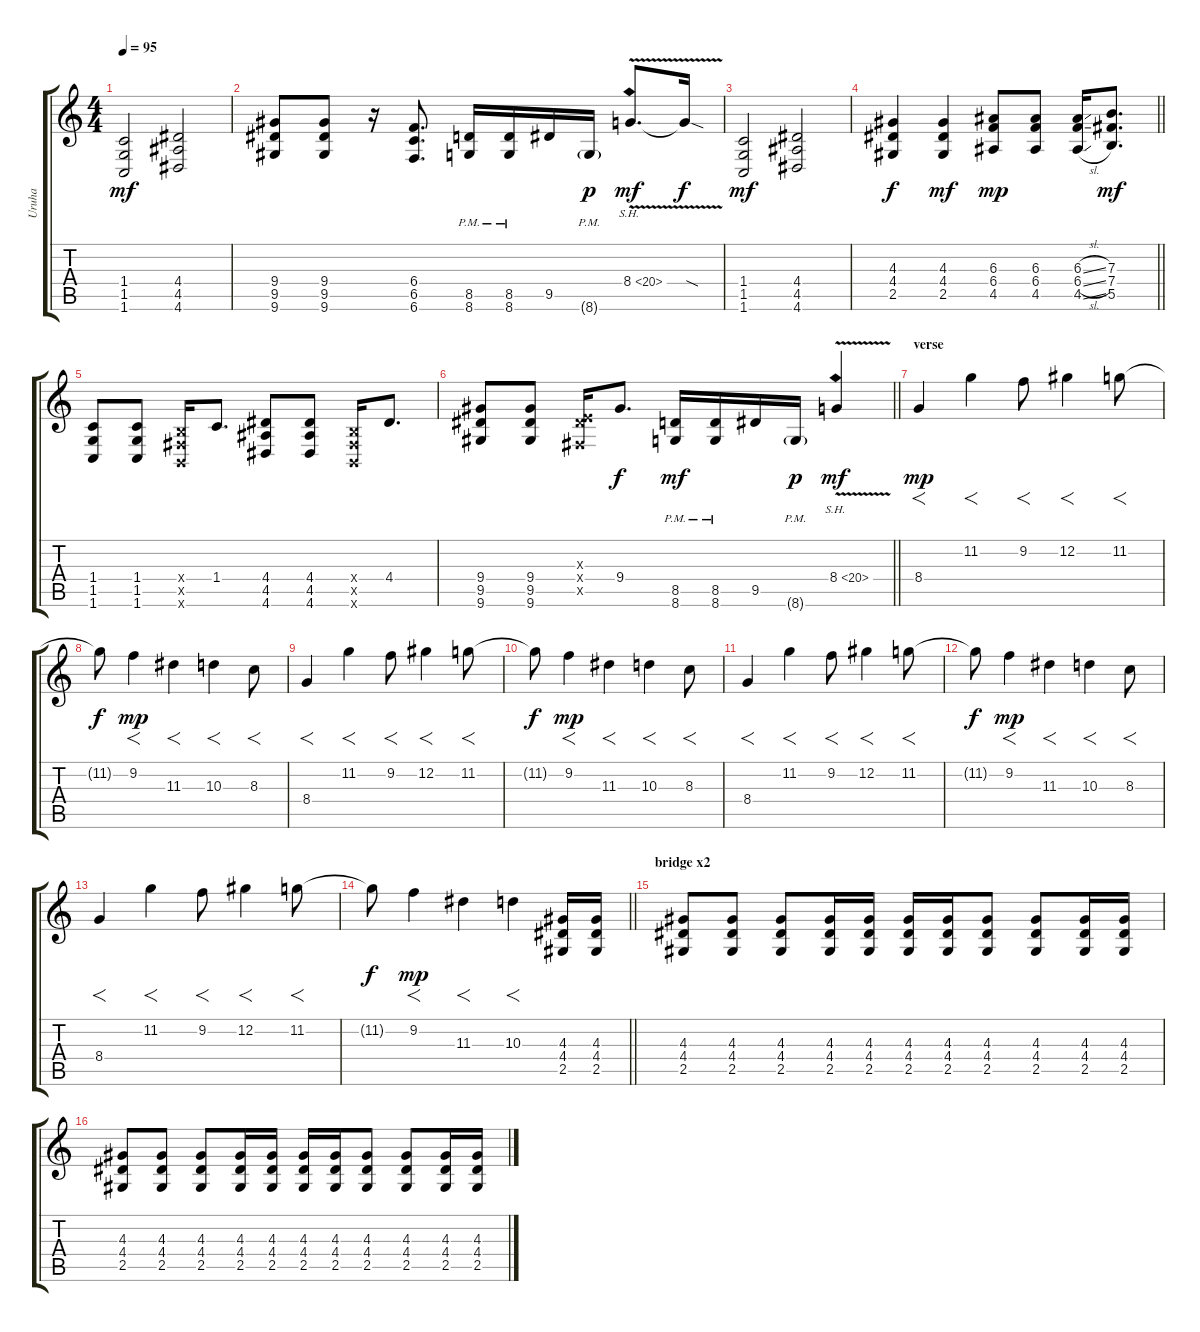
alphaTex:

\track ("Uruha" "Uruha") {instrument distortionguitar}
\staff {score tabs}
\tuning (Db4 Ab3 E3 B2 Gb2 B1) {hide}
\ts (4 4)
\tempo 95
\clef g2
\ks c
(1.4 1.5 1.6).2{dy mf} (4.4 4.5 4.6).2 |
(9.4 9.5 9.6).8 (9.4 9.5 9.6).8 r.16 (6.4 6.5 6.6).8{d} (8.5{pm} 8.6{pm}).16 (8.5{pm} 8.6{pm}).16 9.5.16 8.6{g pm}.16{dy p} 8.4{sh 12 v}.8{d dy mf} 8.4{sod t}.16{dy f} |
(1.4 1.5 1.6).2{dy mf} (4.4 4.5 4.6).2 |
\barLineRight lightlight
(4.3 4.4 2.5).4{dy f} (4.3 4.4 2.5).4{dy mf} (6.3 6.4 4.5).8{dy mp} (6.3 6.4 4.5).8 (6.3{sl} 6.4{sl} 4.5{sl}).16 (7.3 7.4 5.5).8{d dy mf} |
\section ("" "")
(1.4 1.5 1.6).8 (1.4 1.5 1.6).8 (0.4{x} 0.5{x} 0.6{x}).16 1.4.8{d} (4.4 4.5 4.6).8 (4.4 4.5 4.6).8 (0.4{x} 0.5{x} 0.6{x}).16 4.4.8{d} |
\barLineRight lightlight
(9.4 9.5 9.6).8 (9.4 9.5 9.6).8 (0.3{x} 4.4{x} 0.5{x}).16 9.4.8{d dy f} (8.5{pm} 8.6{pm}).16{dy mf} (8.5{pm} 8.6{pm}).16 9.5.16 8.6{g pm}.16{dy p} 8.4{sh 12 v}.4{dy mf} |
\section ("" "verse")
8.4.4{f dy mp} 11.2.4{f} 9.2.8{f} 12.2.4{f} 11.2.8{f} |
11.2{t}.8{dy f} 9.2.4{f dy mp} 11.3.4{f} 10.3.4{f} 8.3.8{f} |
8.4.4{f} 11.2.4{f} 9.2.8{f} 12.2.4{f} 11.2.8{f} |
11.2{t}.8{dy f} 9.2.4{f dy mp} 11.3.4{f} 10.3.4{f} 8.3.8{f} |
8.4.4{f} 11.2.4{f} 9.2.8{f} 12.2.4{f} 11.2.8{f} |
11.2{t}.8{dy f} 9.2.4{f dy mp} 11.3.4{f} 10.3.4{f} 8.3.8{f} |
8.4.4{f} 11.2.4{f} 9.2.8{f} 12.2.4{f} 11.2.8{f} |
\barLineRight lightlight
11.2{t}.8{dy f} 9.2.4{f dy mp} 11.3.4{f} 10.3.4{f} (4.3 4.4 2.5).16 (4.3 4.4 2.5).16 |
\section ("" "bridge x2")
(4.3 4.4 2.5).8 (4.3 4.4 2.5).8 (4.3 4.4 2.5).8 (4.3 4.4 2.5).16 (4.3 4.4 2.5).16 (4.3 4.4 2.5).16 (4.3 4.4 2.5).16 (4.3 4.4 2.5).8 (4.3 4.4 2.5).8 (4.3 4.4 2.5).16 (4.3 4.4 2.5).16 |
(4.3 4.4 2.5).8 (4.3 4.4 2.5).8 (4.3 4.4 2.5).8 (4.3 4.4 2.5).16 (4.3 4.4 2.5).16 (4.3 4.4 2.5).16 (4.3 4.4 2.5).16 (4.3 4.4 2.5).8 (4.3 4.4 2.5).8 (4.3 4.4 2.5).16 (4.3 4.4 2.5).16
